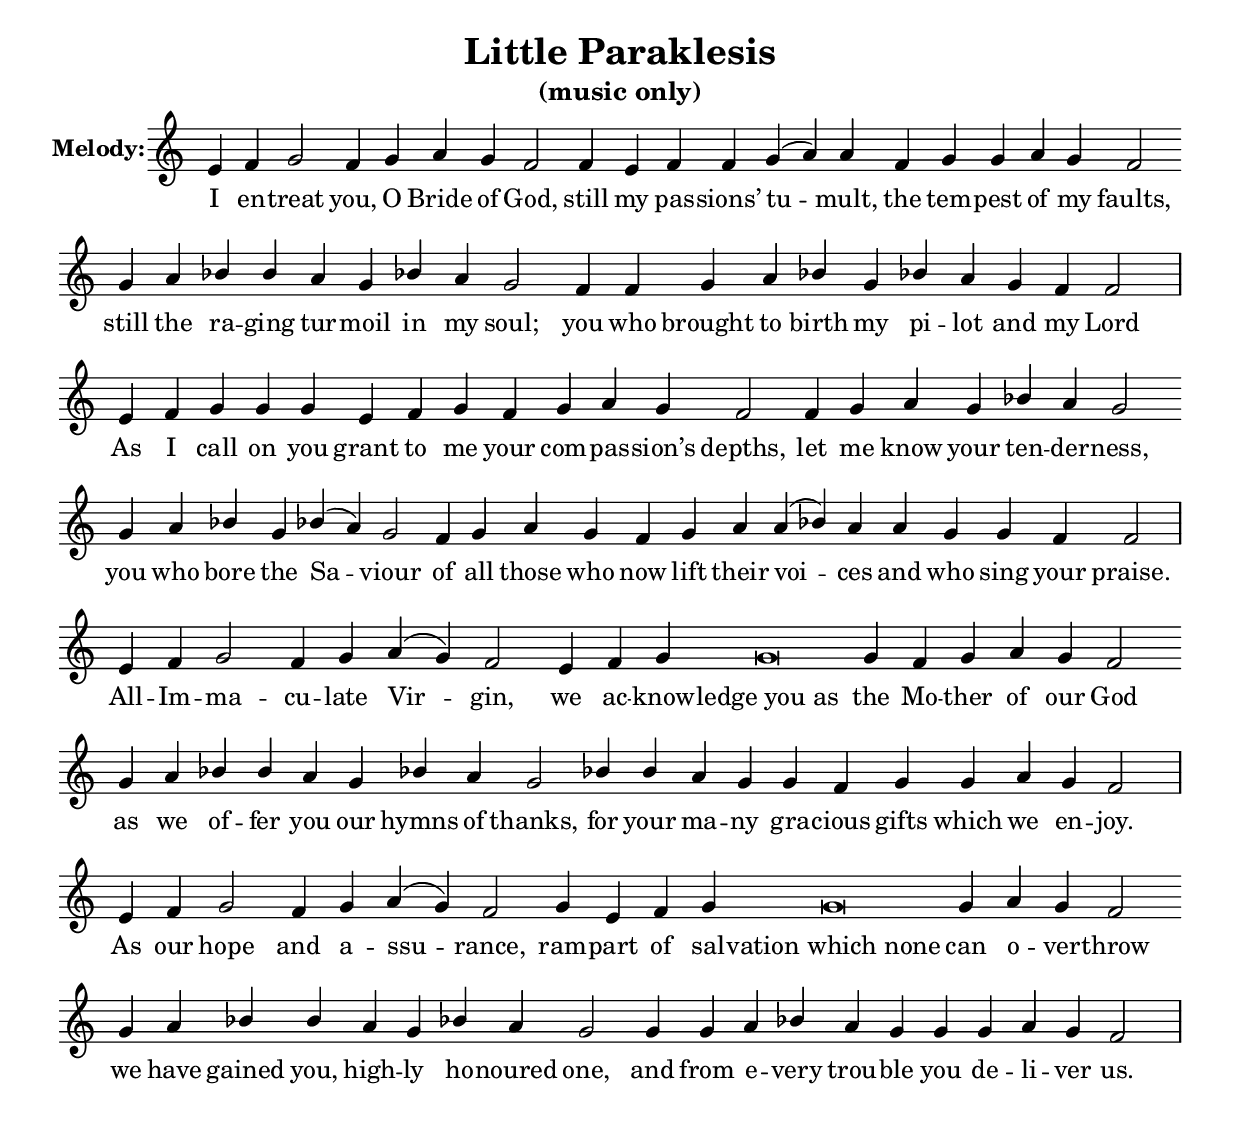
\include "global_include.ly"

  \header {
    title = "Little Paraklesis"
    subtitle = "(music only)"
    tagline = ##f
  }

melodyNotes = \relative c' {
  e4 f g2 f4 g a g f2 \bar ""
  f4 e f f g( a) a f g g a g f2 \bar ""
  g4 a bf bf a g bf a g2 \bar ""
  f4 f g a bf g bf a g f f2 \bar "|"

  e4 f g g g e f g f g a g f2 \bar ""
  f4 g a g bf a g2 \bar ""
  g4 a bf g bf(a) g2 \bar ""
  f4 g a g f g a a(bf) a a g g f f2 \bar "|"

  e4 f g2 f4 g a( g) f2 \bar ""
  e4 f g g\breve g4 f g a g f2 \bar ""
  g4 a bf bf a g bf a g2 \bar ""
  bf4 bf a g g f g g a g f2 \bar "|"

  e4 f g2 f4 g a( g) f2
  g4 e f g g\breve g4 a g f2 \bar ""
  g4 a bf bf a g bf a g2 \bar ""
  g4 g a bf a g g g a g f2 \bar "|"
}

words = \lyricmode {
  % Ode 4
I en -- treat you, O Bride of God,
still my pas -- sions’ tu -- mult, the tem -- pest of my faults,
still the ra -- ging tur -- moil in my soul;
you who brought to birth my pi -- lot and my Lord

As I call on you grant to me your com -- pas -- sion’s depths,
let me know your ten -- der -- ness,
you who bore the Sa -- viour
of all those who now lift their voi -- ces and who sing your praise.

All -- Im -- ma -- cu -- late Vir -- gin,
we ac -- know -- "ledge you as" the Mo -- ther of our God
as we of -- fer you our hymns of thanks,
for your ma -- ny gra -- cious gifts which we en -- joy.

As our hope and a -- ssu -- rance,
ram -- part of sal -- "vation which none" can o -- ver -- throw
we have gained you, high -- ly ho -- noured one,
and from e -- very trou -- ble you de -- li -- ver us.}

\include "global_score_melody_and_ison.ly"
